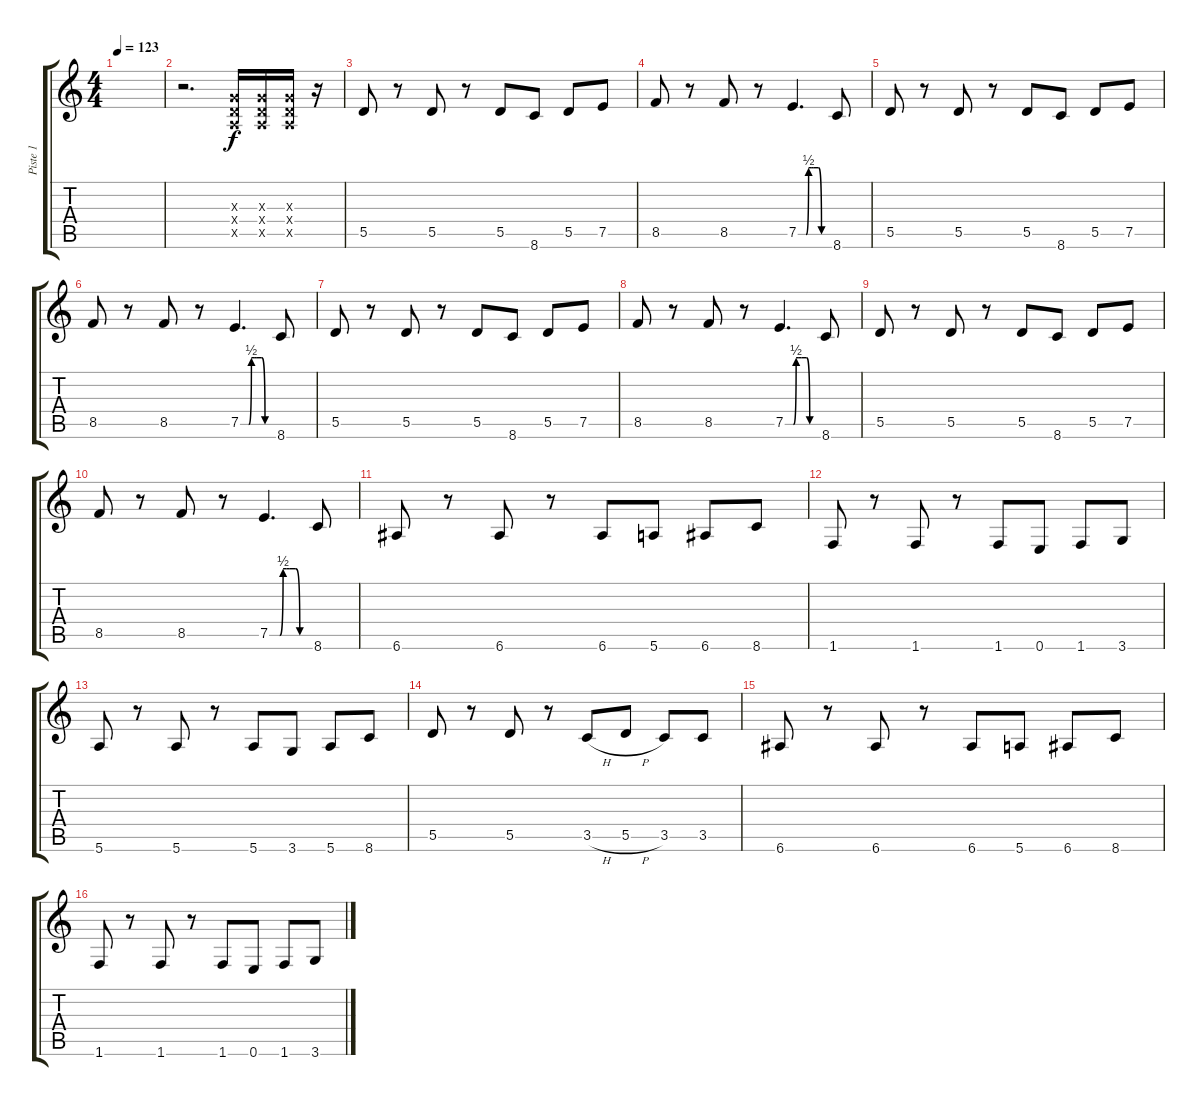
\track ("Piste 1" "Piste 1") {instrument distortionguitar}
\staff {score tabs}
\tuning (E4 B3 G3 D3 A2 E2) {hide}
\ts (4 4)
\tempo 123
\clef g2
\ks c
|
r.2{d} (0.3{x} 0.4{x} 0.5{x}).16 (0.3{x} 0.4{x} 0.5{x}).16 (0.3{x} 0.4{x} 0.5{x}).16 r.16 |
5.5.8 r.8 5.5.8 r.8 5.5.8 8.6.8 5.5.8 7.5.8 |
8.5.8 r.8 8.5.8 r.8 7.5{be (custom 0 0 15 0 20 2 25 2 30 2 39 2 45 0 60 0)}.4{d} 8.6.8 |
5.5.8 r.8 5.5.8 r.8 5.5.8 8.6.8 5.5.8 7.5.8 |
8.5.8 r.8 8.5.8 r.8 7.5{be (custom 0 0 15 0 20 2 25 2 30 2 39 2 45 0 60 0)}.4{d} 8.6.8 |
5.5.8 r.8 5.5.8 r.8 5.5.8 8.6.8 5.5.8 7.5.8 |
8.5.8 r.8 8.5.8 r.8 7.5{be (custom 0 0 15 0 20 2 25 2 30 2 39 2 45 0 60 0)}.4{d} 8.6.8 |
5.5.8 r.8 5.5.8 r.8 5.5.8 8.6.8 5.5.8 7.5.8 |
8.5.8 r.8 8.5.8 r.8 7.5{be (custom 0 0 15 0 20 2 25 2 30 2 39 2 45 0 60 0)}.4{d} 8.6.8 |
6.6.8 r.8 6.6.8 r.8 6.6.8 5.6.8 6.6.8 8.6.8 |
1.6.8 r.8 1.6.8 r.8 1.6.8 0.6.8 1.6.8 3.6.8 |
5.6.8 r.8 5.6.8 r.8 5.6.8 3.6.8 5.6.8 8.6.8 |
5.5.8 r.8 5.5.8 r.8 3.5{h}.8 5.5{h}.8 3.5.8 3.5.8 |
6.6.8 r.8 6.6.8 r.8 6.6.8 5.6.8 6.6.8 8.6.8 |
1.6.8 r.8 1.6.8 r.8 1.6.8 0.6.8 1.6.8 3.6.8
